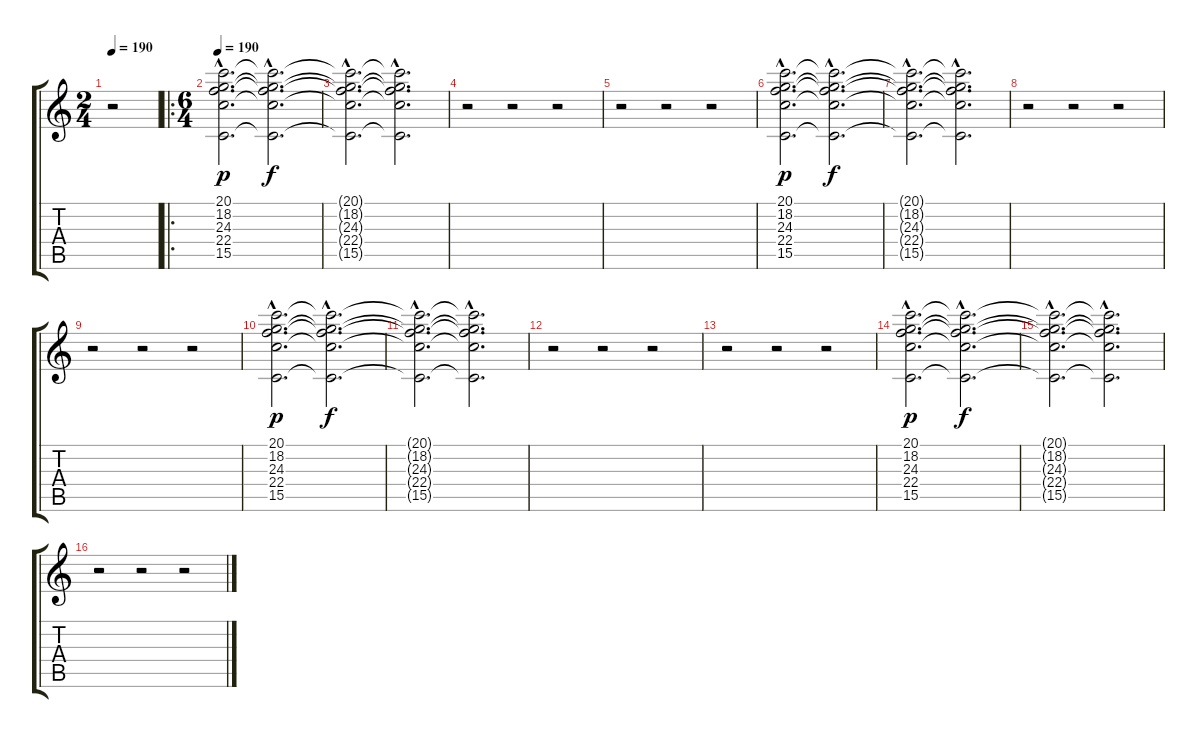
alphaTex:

\track "" {instrument tubularbells}
\staff {score tabs}
\tuning (E4 B3 G3 D3 A2 E2) {hide}
\ts (2 4)
\tempo 190
\clef g2
\ks c
r.2{dy p instrument tubularbells} |
\ro
\ts (6 4)
\tempo 190
(20.1{hac} 18.2{hac} 24.3{hac} 22.4{hac} 15.5{hac}).2{d balance 5 instrument tubularbells} (20.1{hac t} 18.2{hac t} 24.3{hac t} 22.4{hac t} 15.5{hac t}).2{d dy f} |
(20.1{hac t} 18.2{hac t} 24.3{hac t} 22.4{hac t} 15.5{hac t}).2{d} (20.1{hac t} 18.2{hac t} 24.3{hac t} 22.4{hac t} 15.5{hac t}).2{d} |
r.2 r.2 r.2 |
r.2 r.2 r.2 |
(20.1{hac} 18.2{hac} 24.3{hac} 22.4{hac} 15.5{hac}).2{d dy p} (20.1{hac t} 18.2{hac t} 24.3{hac t} 22.4{hac t} 15.5{hac t}).2{d dy f} |
(20.1{hac t} 18.2{hac t} 24.3{hac t} 22.4{hac t} 15.5{hac t}).2{d} (20.1{hac t} 18.2{hac t} 24.3{hac t} 22.4{hac t} 15.5{hac t}).2{d} |
r.2 r.2 r.2 |
r.2 r.2 r.2 |
(20.1{hac} 18.2{hac} 24.3{hac} 22.4{hac} 15.5{hac}).2{d dy p} (20.1{hac t} 18.2{hac t} 24.3{hac t} 22.4{hac t} 15.5{hac t}).2{d dy f} |
(20.1{hac t} 18.2{hac t} 24.3{hac t} 22.4{hac t} 15.5{hac t}).2{d} (20.1{hac t} 18.2{hac t} 24.3{hac t} 22.4{hac t} 15.5{hac t}).2{d} |
r.2 r.2 r.2 |
r.2 r.2 r.2 |
(20.1{hac} 18.2{hac} 24.3{hac} 22.4{hac} 15.5{hac}).2{d dy p} (20.1{hac t} 18.2{hac t} 24.3{hac t} 22.4{hac t} 15.5{hac t}).2{d dy f} |
(20.1{hac t} 18.2{hac t} 24.3{hac t} 22.4{hac t} 15.5{hac t}).2{d} (20.1{hac t} 18.2{hac t} 24.3{hac t} 22.4{hac t} 15.5{hac t}).2{d} |
r.2 r.2 r.2
